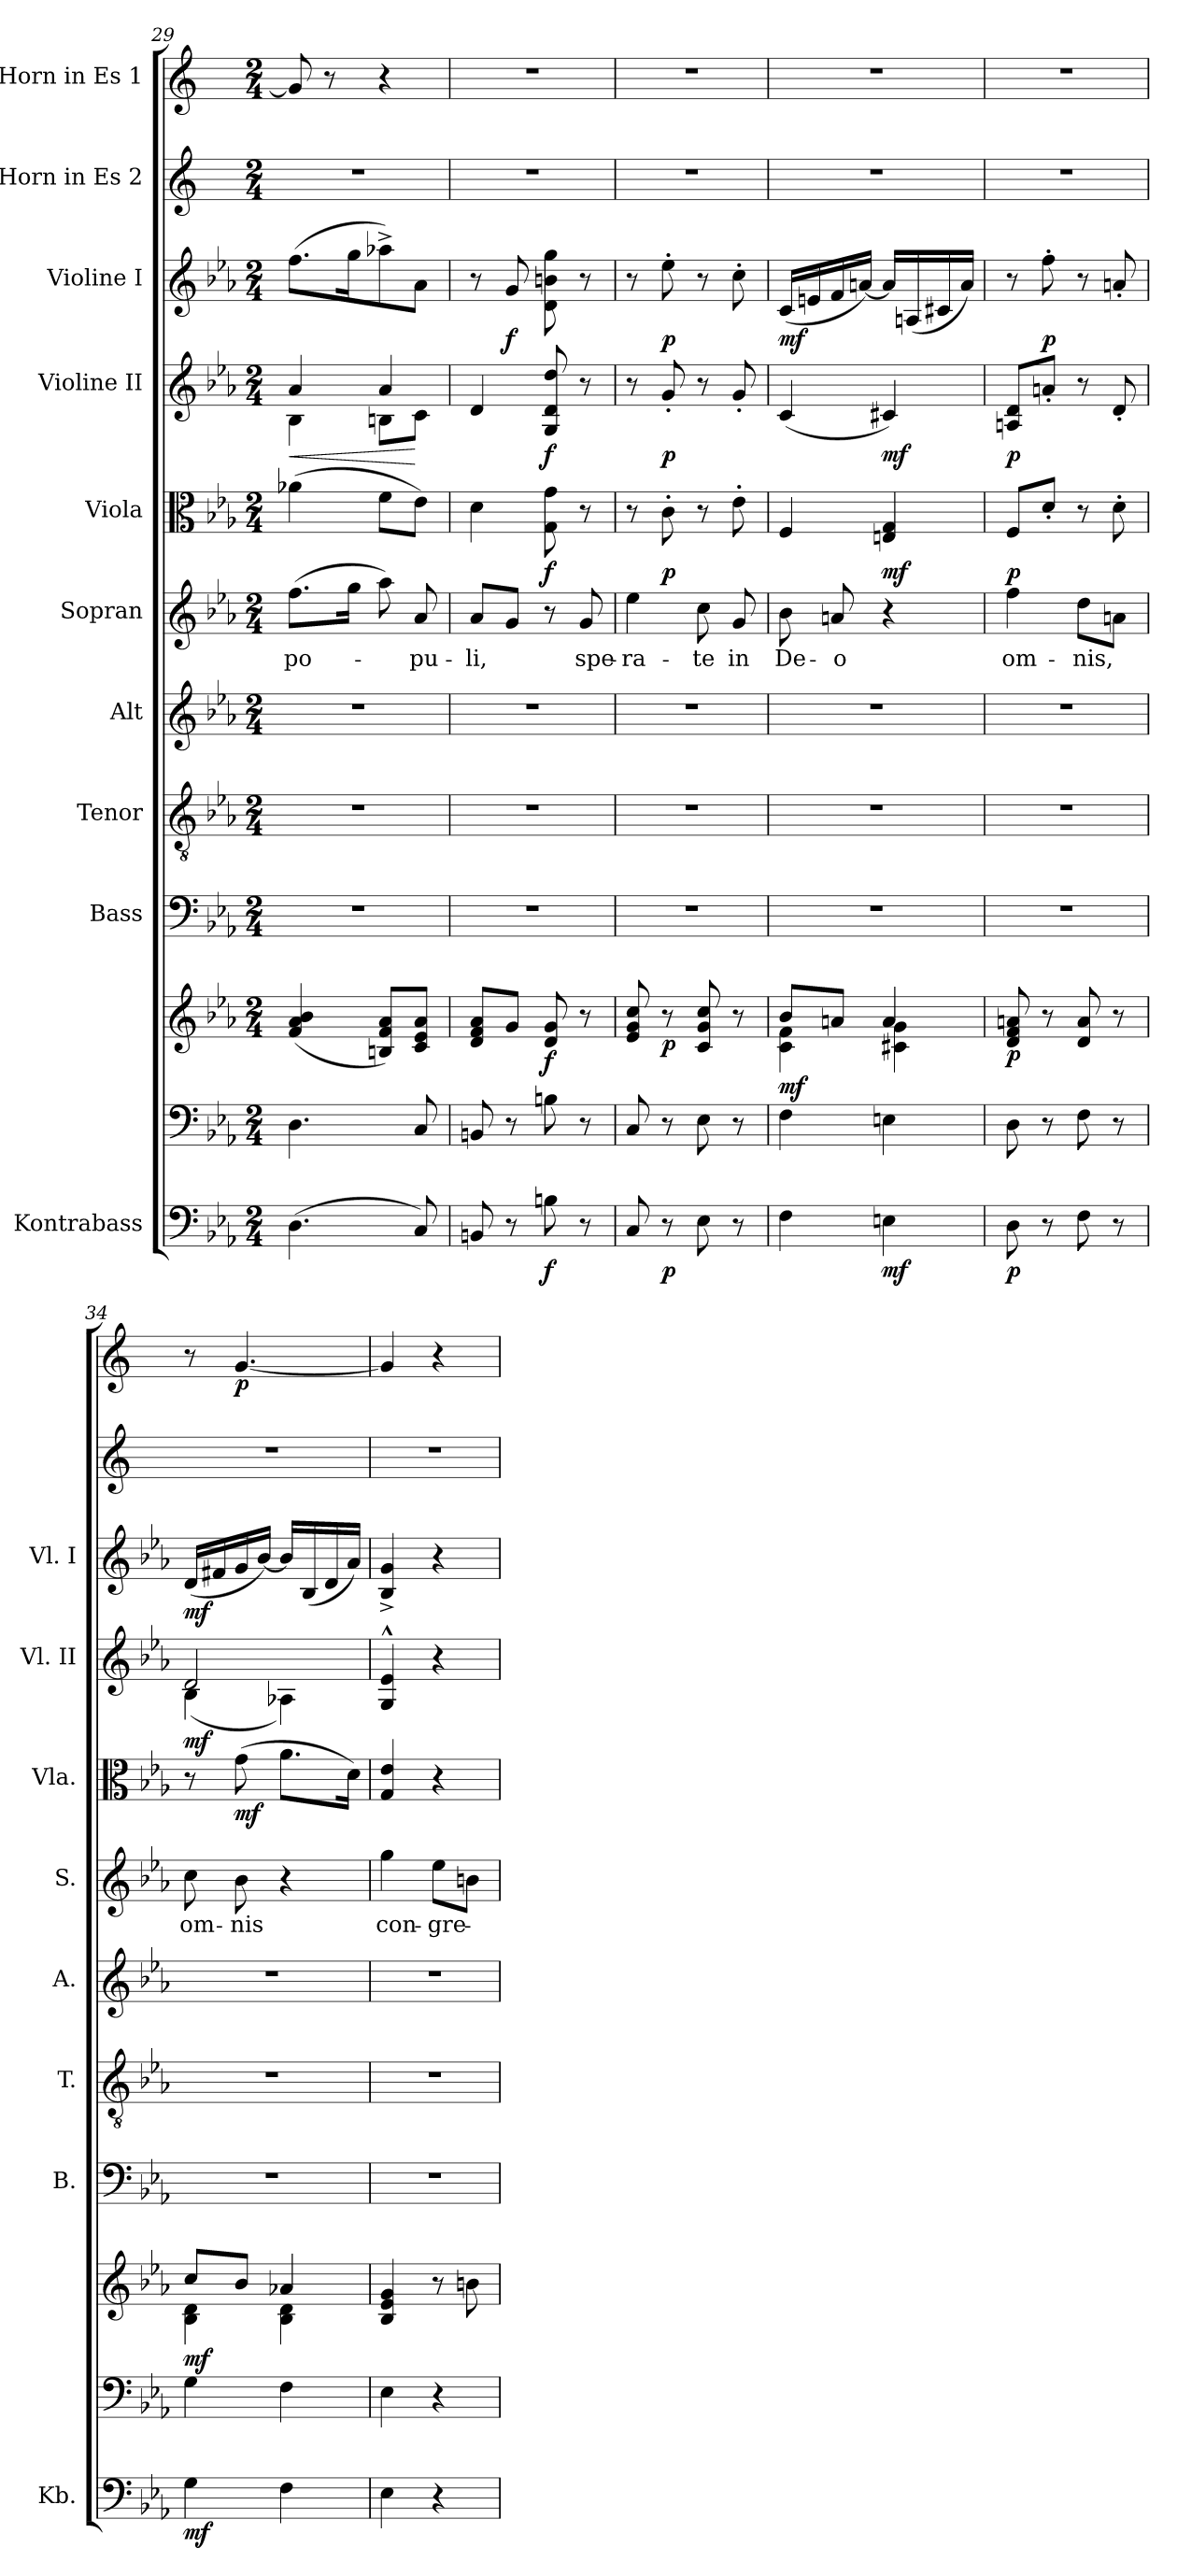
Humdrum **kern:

**kern	**dynam	**kern	**kern	**dynam	**kern	**kern	**kern	**kern	**text	**kern	**dynam	**kern	**dynam	**kern	**dynam	**kern	**kern	**dynam
*part11	*part11	*part10	*part10	*part10	*part9	*part8	*part7	*part6	*part6	*part5	*part5	*part4	*part4	*part3	*part3	*part2	*part1	*part1
*staff12	*staff12	*staff11	*staff10	*staff10/11	*staff9	*staff8	*staff7	*staff6	*staff6	*staff5	*staff5	*staff4	*staff4	*staff3	*staff3	*staff2	*staff1	*staff1
*I"Kontrabass	*	*	*	*	*I"Bass	*I"Tenor	*I"Alt	*I"Sopran	*	*I"Viola	*	*I"Violine II	*	*I"Violine I	*	*I"Horn in Es 2	*I"Horn in Es 1	*
*I'Kb.	*	*	*	*	*I'B.	*I'T.	*I'A.	*I'S.	*	*I'Vla.	*	*I'Vl. II	*	*I'Vl. I	*	*	*	*
*clefF4	*	*clefF4	*clefG2	*	*clefF4	*clefGv2	*clefG2	*clefG2	*	*clefC3	*	*clefG2	*	*clefG2	*	*clefG2	*clefG2	*
*ITrd7c12	*	*	*	*	*	*	*	*	*	*	*	*	*	*	*	*ITrd5c9	*ITrd5c9	*
*k[b-e-a-]	*	*k[b-e-a-]	*k[b-e-a-]	*	*k[b-e-a-]	*k[b-e-a-]	*k[b-e-a-]	*k[b-e-a-]	*	*k[b-e-a-]	*	*k[b-e-a-]	*	*k[b-e-a-]	*	*k[b-e-a-]	*k[b-e-a-]	*
*E-:	*	*E-:	*E-:	*	*E-:	*E-:	*E-:	*E-:	*	*E-:	*	*E-:	*	*E-:	*	*E-:	*E-:	*
*M2/4	*	*M2/4	*M2/4	*	*M2/4	*M2/4	*M2/4	*M2/4	*	*M2/4	*	*M2/4	*	*M2/4	*	*M2/4	*M2/4	*
=29	=29	=29	=29	=29	=29	=29	=29	=29	=29	=29	=29	=29	=29	=29	=29	=29	=29	=29
!	!	!	!	!	!	!	!	!	!LO:LY:b	!	!	!	!LO:HP:b	!	!	!	!	!
*	*	*	*	*	*	*	*	*	*	*	*	*^	*	*	*	*	*	*
(>4.DD\	.	4.D\	(<4f/ 4a-/ 4b-/	.	2r	2r	2r	(>8.ff\L	po-	(>4a-X\	.	4a-/	4B-\	<	(>8.ff\L	.	2r	8B-/]	.
.	.	.	.	.	.	.	.	.	.	.	.	.	.	.	.	.	.	8r	.
.	.	.	.	.	.	.	.	16gg\Jk	.	.	.	.	.	.	16gg\k	.	.	.	.
.	.	.	8Bn/ 8f/ 8a-/L)	.	.	.	.	8aa-\)	.	8f\L	.	4a-/	8Bn\L	.	8aa-X^>\)	.	.	4r	.
!	!	!	!	!	!	!	!	!	!LO:LY:b	!	!	!	!	!	!	!	!	!	!
8CC/)	.	8C/	8c/ 8e-/ 8a-/J	.	.	.	.	8a-/	-pu-	8e-\J)	.	.	8c\J	[	8a-\J	.	.	.	.
=30	=30	=30	=30	=30	=30	=30	=30	=30	=30	=30	=30	=30	=30	=30	=30	=30	=30	=30	=30
!	!	!	!	!	!	!	!	!	!LO:LY:b	!	!	!	!	!	!	!	!	!	!
*	*	*	*	*	*	*	*	*	*	*	*	*v	*v	*	*	*	*	*	*
8BBBn/	.	8BBn/	8d/ 8f/ 8a-/L	.	2r	2r	2r	8a-/L	-li,	4d\	.	4d/	.	8r	.	2r	2r	.
!	!	!	!	!	!	!	!	!	!	!	!	!	!	!	!LO:DY:b	!	!	!
8r	.	8r	8g/J	.	.	.	.	8g/J	.	.	.	.	.	8g/	f	.	.	.
!	!LO:DY:b	!	!	!LO:DY:b	!	!	!	!	!	!	!LO:DY:b	!	!LO:DY:b	!	!	!	!	!
8BBn\	f	8Bn\	8d/ 8g/	f	.	.	.	8r	.	8G\ 8g\	f	8G/ 8d/ 8dd/	f	8d\ 8bn\ 8gg\	.	.	.	.
!	!	!	!	!	!	!	!	!	!LO:LY:b	!	!	!	!	!	!	!	!	!
8r	.	8r	8r	.	.	.	.	8g/	spe-	8r	.	8r	.	8r	.	.	.	.
=31	=31	=31	=31	=31	=31	=31	=31	=31	=31	=31	=31	=31	=31	=31	=31	=31	=31	=31
!	!	!	!	!	!	!	!	!	!LO:LY:b	!	!	!	!	!	!	!	!	!
8CC/	.	8C/	8e-/ 8g/ 8cc/	.	2r	2r	2r	4ee-\	-ra-	8r	.	8r	.	8r	.	2r	2r	.
!	!LO:DY:b	!	!	!LO:DY:b	!	!	!	!	!	!	!LO:DY:b	!	!LO:DY:b	!	!LO:DY:b	!	!	!
8r	p	8r	8r	p	.	.	.	.	.	8c'>\	p	8g'</	p	8ee-'>\	p	.	.	.
!	!	!	!	!	!	!	!	!	!LO:LY:b	!	!	!	!	!	!	!	!	!
8EE-\	.	8E-\	8c/ 8g/ 8cc/	.	.	.	.	8cc\	-te	8r	.	8r	.	8r	.	.	.	.
!	!	!	!	!	!	!	!	!	!LO:LY:b	!	!	!	!	!	!	!	!	!
8r	.	8r	8r	.	.	.	.	8g/	in	8e-'>\	.	8g'</	.	8cc'>\	.	.	.	.
=32	=32	=32	=32	=32	=32	=32	=32	=32	=32	=32	=32	=32	=32	=32	=32	=32	=32	=32
*	*	*	*^	*	*	*	*	*	*	*	*	*	*	*	*	*	*	*
!	!	!	!	!	!LO:DY:b	!	!	!	!	!LO:LY:b	!	!	!	!	!	!LO:DY:b	!	!	!
4FF\	.	4F\	8b-/L	4c\ 4f\	mf	2r	2r	2r	8b-\	De-	4F/	.	(<4c/	.	(<16c/LL	mf	2r	2r	.
.	.	.	.	.	.	.	.	.	.	.	.	.	.	.	16en/	.	.	.	.
!	!	!	!	!	!	!	!	!	!	!LO:LY:b	!	!	!	!	!	!	!	!	!
.	.	.	8an/J	.	.	.	.	.	8an/	-o	.	.	.	.	16f/	.	.	.	.
.	.	.	.	.	.	.	.	.	.	.	.	.	.	.	[16an/JJ)	.	.	.	.
!	!LO:DY:b	!	!	!	!	!	!	!	!	!	!	!LO:DY:b	!	!LO:DY:b	!	!	!	!	!
4EEn\	mf	4En\	4a/	4c#X\ 4g\	.	.	.	.	4r	.	4En/ 4G/	mf	4c#X/)	mf	16a/LL]	.	.	.	.
.	.	.	.	.	.	.	.	.	.	.	.	.	.	.	(<16An/	.	.	.	.
.	.	.	.	.	.	.	.	.	.	.	.	.	.	.	16c#X/	.	.	.	.
.	.	.	.	.	.	.	.	.	.	.	.	.	.	.	16a/JJ)	.	.	.	.
*	*	*	*v	*v	*	*	*	*	*	*	*	*	*	*	*	*	*	*	*
=33	=33	=33	=33	=33	=33	=33	=33	=33	=33	=33	=33	=33	=33	=33	=33	=33	=33	=33
!	!LO:DY:b	!	!	!LO:DY:b	!	!	!	!	!LO:LY:b	!	!LO:DY:b	!	!LO:DY:b	!	!	!	!	!
8DD\	p	8D\	8d/ 8f/ 8an/	p	2r	2r	2r	4ff\	om-	8F/L	p	8An/ 8d/L	p	8r	.	2r	2r	.
!	!	!	!	!	!	!	!	!	!	!	!	!	!	!	!LO:DY:b	!	!	!
8r	.	8r	8r	.	.	.	.	.	.	8d'</J	.	8an'</J	.	8ff'>\	p	.	.	.
!	!	!	!	!	!	!	!	!	!LO:LY:b	!	!	!	!	!	!	!	!	!
8FF\	.	8F\	8d/ 8a/	.	.	.	.	8dd\L	-nis,	8r	.	8r	.	8r	.	.	.	.
8r	.	8r	8r	.	.	.	.	8an\J	.	8d'>\	.	8d'</	.	8an'</	.	.	.	.
!!LO:PB:g=z
=34	=34	=34	=34	=34	=34	=34	=34	=34	=34	=34	=34	=34	=34	=34	=34	=34	=34	=34
*	*	*	*^	*	*	*	*	*	*	*	*	*	*	*	*	*	*	*
!	!LO:DY:b	!	!	!	!LO:DY:b	!	!	!	!	!LO:LY:b	!	!	!	!LO:DY:b	!	!LO:DY:b	!	!	!
*	*	*	*	*	*	*	*	*	*	*	*	*	*^	*	*	*	*	*	*
4GG\	mf	4G\	8cc/L	4B-\ 4d\	mf	2r	2r	2r	8cc\	om-	8r	.	2d/	(<4B-\	mf	(<16d/LL	mf	2r	8r	.
.	.	.	.	.	.	.	.	.	.	.	.	.	.	.	.	16f#X/	.	.	.	.
!	!	!	!	!	!	!	!	!	!	!LO:LY:b	!	!LO:DY:b	!	!	!	!	!	!	!	!LO:DY:b
.	.	.	8b-/J	.	.	.	.	.	8b-\	-nis	(>8g\	mf	.	.	.	16g/	.	.	[4.B-/	p
.	.	.	.	.	.	.	.	.	.	.	.	.	.	.	.	[16b-/JJ)	.	.	.	.
4FF\	.	4F\	4a-X/	4B-\ 4d\	.	.	.	.	4r	.	8.a-\L	.	.	4A-X\)	.	16b-/LL]	.	.	.	.
.	.	.	.	.	.	.	.	.	.	.	.	.	.	.	.	(<16B-/	.	.	.	.
.	.	.	.	.	.	.	.	.	.	.	.	.	.	.	.	16d/	.	.	.	.
.	.	.	.	.	.	.	.	.	.	.	16d\Jk)	.	.	.	.	16a-/JJ)	.	.	.	.
*	*	*	*v	*v	*	*	*	*	*	*	*	*	*v	*v	*	*	*	*	*	*
=35	=35	=35	=35	=35	=35	=35	=35	=35	=35	=35	=35	=35	=35	=35	=35	=35	=35	=35
!	!	!	!	!	!	!	!	!	!LO:LY:b	!	!	!	!	!	!	!	!	!
4EE-\	.	4E-\	4B-/ 4e-/ 4g/	.	2r	2r	2r	4gg\	con-	4G/ 4e-/	.	4G/^^> 4e-/^^>	.	4B-/^< 4g/^<	.	2r	4B-/]	.
!	!	!	!	!	!	!	!	!	!LO:LY:b	!	!	!	!	!	!	!	!	!
4r	.	4r	8r	.	.	.	.	8ee-\L	-gre-	4r	.	4r	.	4r	.	.	4r	.
.	.	.	8bn\	.	.	.	.	8bn\J	.	.	.	.	.	.	.	.	.	.
=	=	=	=	=	=	=	=	=	=	=	=	=	=	=	=	=	=	=
*-	*-	*-	*-	*-	*-	*-	*-	*-	*-	*-	*-	*-	*-	*-	*-	*-	*-	*-
